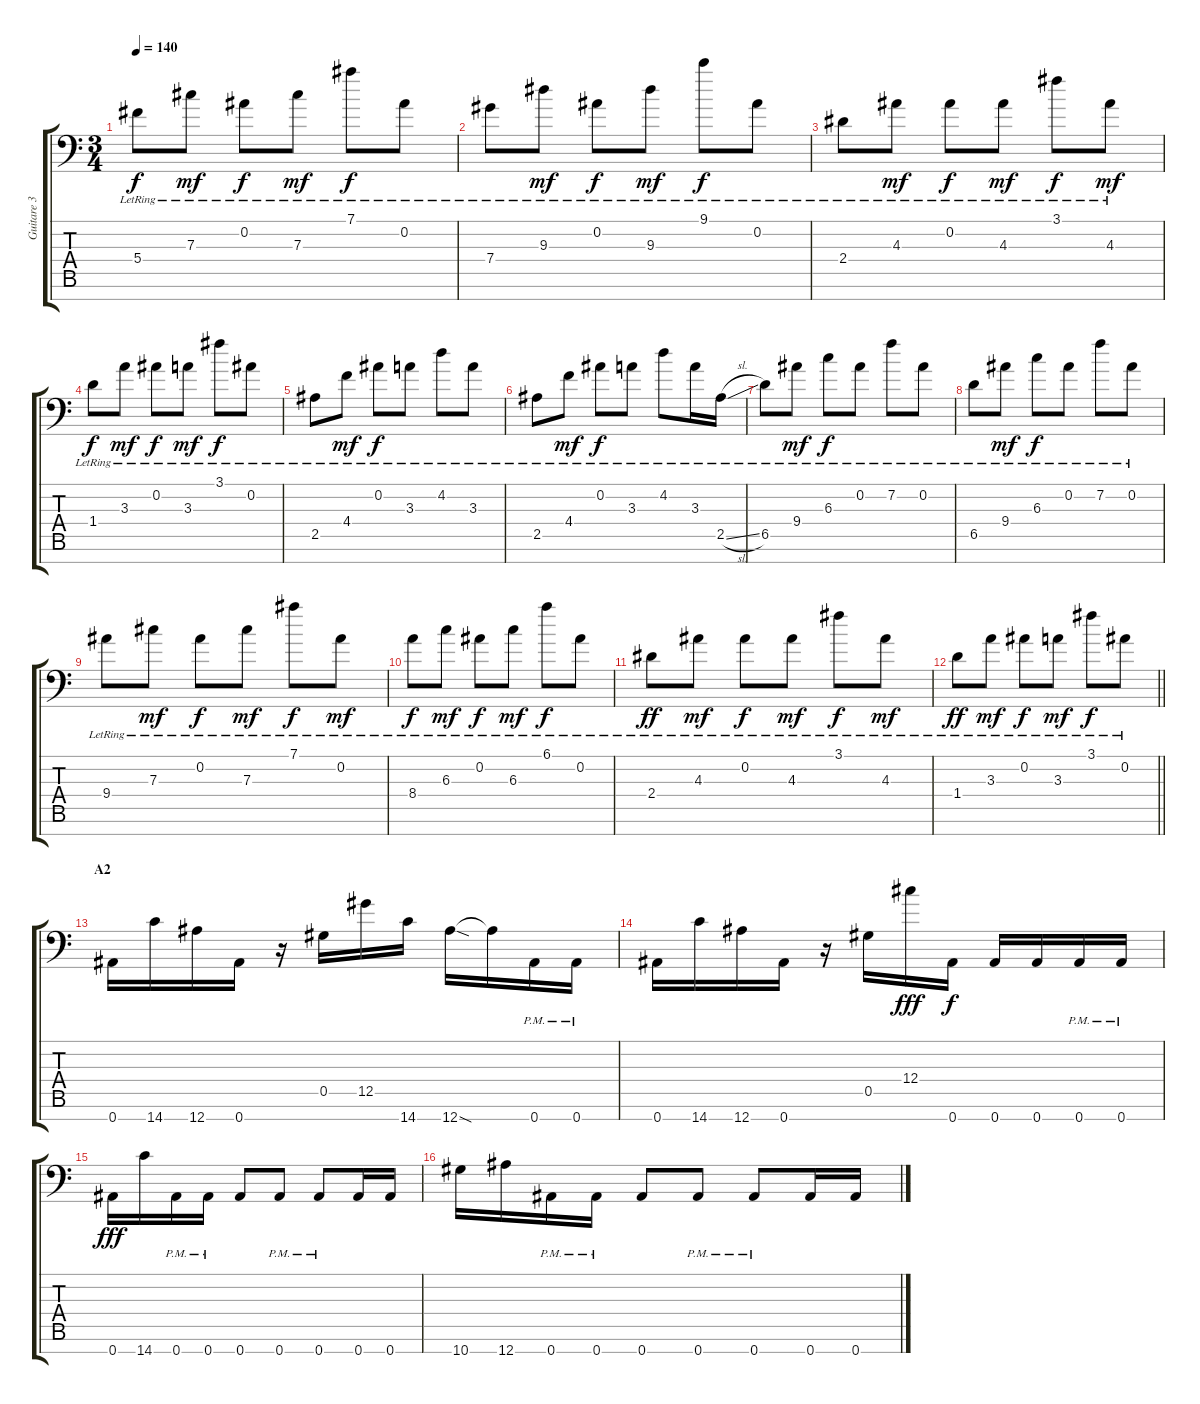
\track ("Guitare 3" "Guitare 3") {instrument distortionguitar}
\staff {score tabs}
\tuning (Eb4 Bb3 Gb3 Db3 Ab2 Eb2 Bb1) {hide}
\ts (3 4)
\tempo 140
\clef f4
\ks c
5.4{lr}.8{dy f} 7.3{lr}.8{dy mf} 0.2{lr}.8{dy f} 7.3{lr}.8{dy mf} 7.1{lr}.8{dy f} 0.2{lr}.8 |
7.4{lr}.8 9.3{lr}.8{dy mf} 0.2{lr}.8{dy f} 9.3{lr}.8{dy mf} 9.1{lr}.8{dy f} 0.2{lr}.8 |
2.4{lr}.8 4.3{lr}.8{dy mf} 0.2{lr}.8{dy f} 4.3{lr}.8{dy mf} 3.1{lr}.8{dy f} 4.3{lr}.8{dy mf} |
1.4{lr}.8{dy f} 3.3{lr}.8{dy mf} 0.2{lr}.8{dy f} 3.3{lr}.8{dy mf} 3.1{lr}.8{dy f} 0.2{lr}.8 |
2.5{lr}.8 4.4{lr}.8{dy mf} 0.2{lr}.8{dy f} 3.3{lr}.8 4.2{lr}.8 3.3{lr}.8 |
2.5{lr}.8 4.4{lr}.8{dy mf} 0.2{lr}.8{dy f} 3.3{lr}.8 4.2{lr}.8 3.3{lr}.16 2.5{sl lr}.16 |
6.5{lr}.8 9.4{lr}.8{dy mf} 6.3{lr}.8{dy f} 0.2{lr}.8 7.2{lr}.8 0.2{lr}.8 |
6.5{lr}.8 9.4{lr}.8{dy mf} 6.3{lr}.8{dy f} 0.2{lr}.8 7.2{lr}.8 0.2{lr}.8 |
9.4{lr}.8{volume 13 balance 14 instrument electricguitarjazz} 7.3{lr}.8{dy mf} 0.2{lr}.8{dy f} 7.3{lr}.8{dy mf} 7.1{lr}.8{dy f} 0.2{lr}.8{dy mf} |
8.4{lr}.8{dy f} 6.3{lr}.8{dy mf} 0.2{lr}.8{dy f} 6.3{lr}.8{dy mf} 6.1{lr}.8{dy f} 0.2{lr}.8 |
2.4{lr}.8{dy ff} 4.3{lr}.8{dy mf} 0.2{lr}.8{dy f} 4.3{lr}.8{dy mf} 3.1{lr}.8{dy f} 4.3{lr}.8{dy mf} |
\barLineRight lightlight
1.4{lr}.8{dy ff} 3.3{lr}.8{dy mf} 0.2{lr}.8{dy f} 3.3{lr}.8{dy mf} 3.1{lr}.8{dy f} 0.2{lr}.8 |
\section ("" "A2")
0.7.16{volume 13 balance 14 instrument distortionguitar} 14.7.16 12.7.16 0.7.16 r.16 0.5.16 12.5.16 14.7.16 12.7{sod}.16 12.7{t}.16 0.7{pm}.16 0.7{pm}.16 |
0.7.16 14.7.16 12.7.16 0.7.16 r.16 0.5.16 12.4.16{dy fff} 0.7.16{dy f} 0.7.16 0.7.16 0.7{pm}.16 0.7{pm}.16 |
0.7.16{dy fff} 14.7.16 0.7{pm}.16 0.7{pm}.16 0.7.8 0.7{pm}.8 0.7{pm}.8 0.7.16 0.7.16 |
10.7.16 12.7.16 0.7{pm}.16 0.7{pm}.16 0.7.8 0.7{pm}.8 0.7{pm}.8 0.7.16 0.7.16
